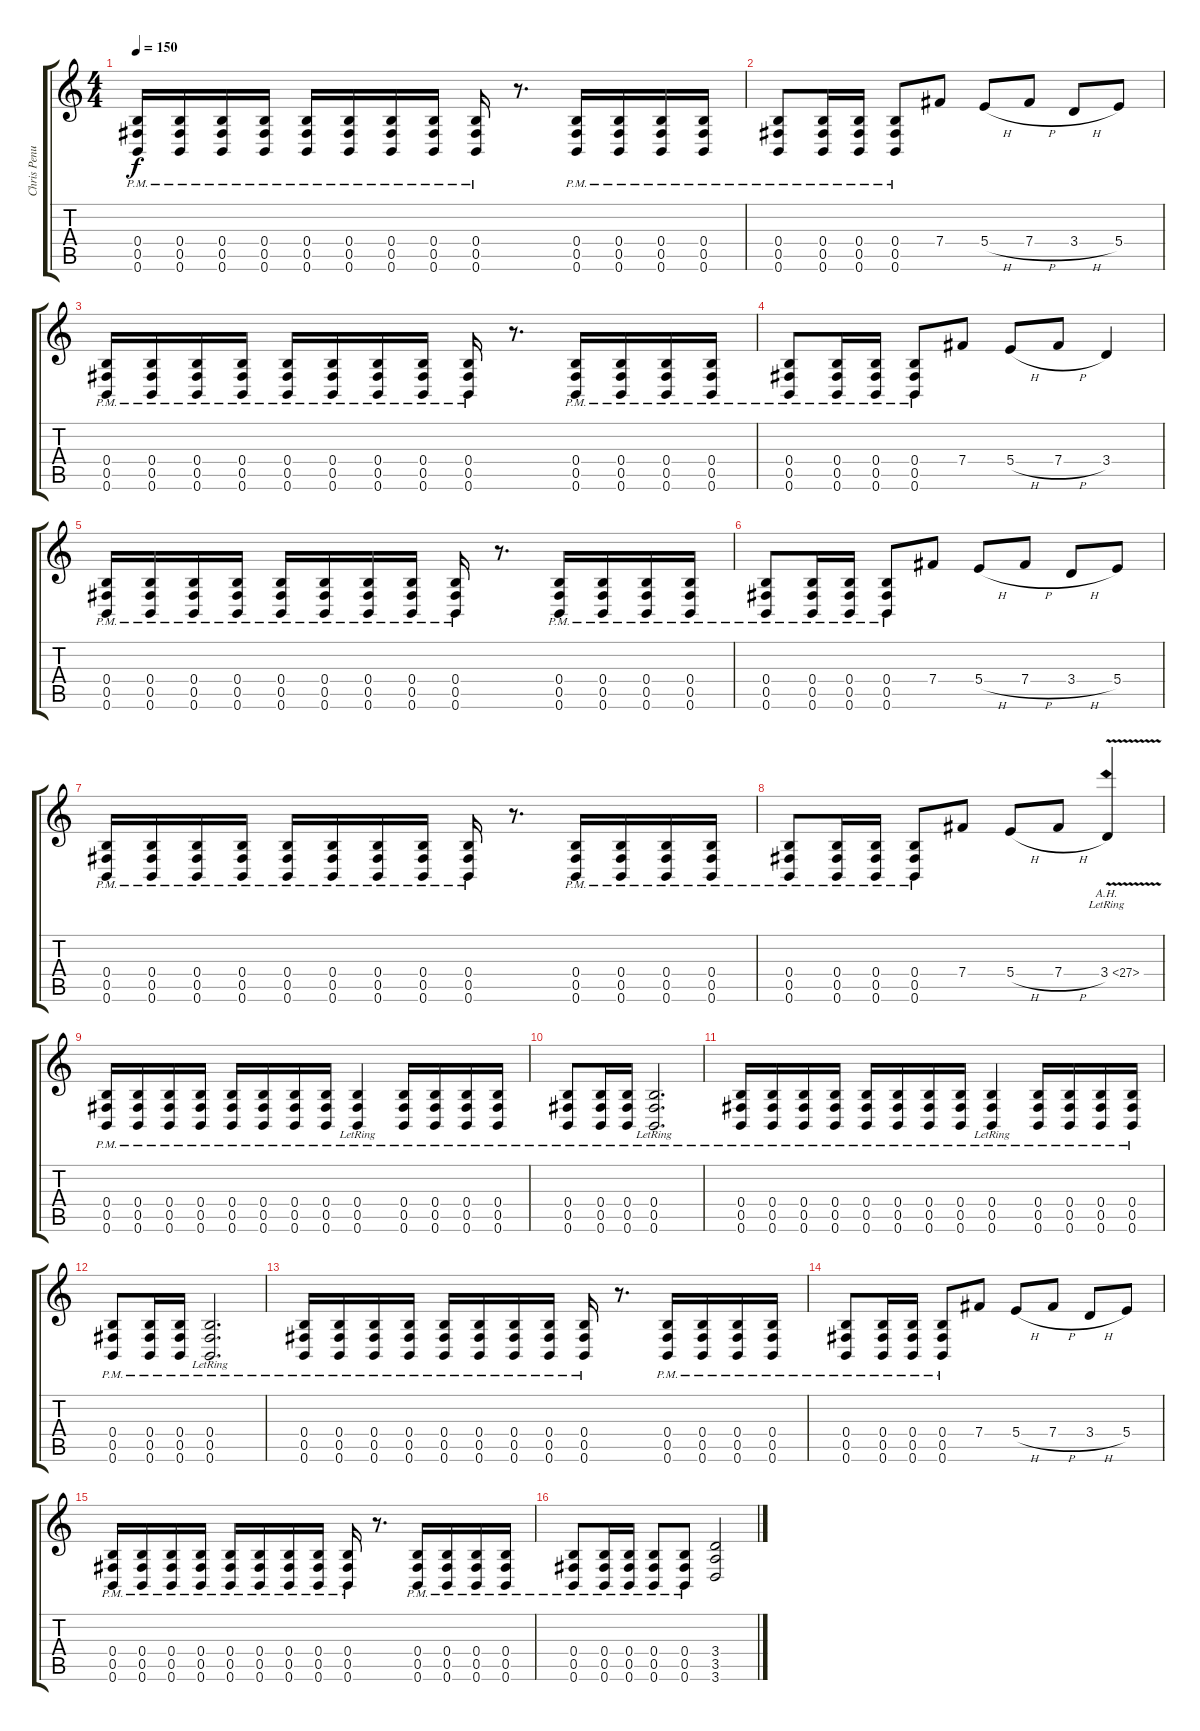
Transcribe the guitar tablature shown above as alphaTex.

\track ("Chris Penuel (Guitar)" "Chris Penu") {instrument distortionguitar}
\staff {score tabs}
\tuning (Db4 Ab3 E3 B2 Gb2 B1) {hide}
\ts (4 4)
\tempo 150
\clef g2
\ks c
(0.4{pm} 0.5{pm} 0.6{pm}).16{dy f} (0.4{pm} 0.5{pm} 0.6{pm}).16 (0.4{pm} 0.5{pm} 0.6{pm}).16 (0.4{pm} 0.5{pm} 0.6{pm}).16 (0.4{pm} 0.5{pm} 0.6{pm}).16 (0.4{pm} 0.5{pm} 0.6{pm}).16 (0.4{pm} 0.5{pm} 0.6{pm}).16 (0.4{pm} 0.5{pm} 0.6{pm}).16 (0.4{pm} 0.5{pm} 0.6{pm}).16 r.8{d} (0.4{pm} 0.5{pm} 0.6{pm}).16 (0.4{pm} 0.5{pm} 0.6{pm}).16 (0.4{pm} 0.5{pm} 0.6{pm}).16 (0.4{pm} 0.5{pm} 0.6{pm}).16 |
(0.4{pm} 0.5{pm} 0.6{pm}).8 (0.4{pm} 0.5{pm} 0.6{pm}).16 (0.4{pm} 0.5{pm} 0.6{pm}).16 (0.4{pm} 0.5{pm} 0.6{pm}).8 7.4.8 5.4{h}.8 7.4{h}.8 3.4{h}.8 5.4.8 |
(0.4{pm} 0.5{pm} 0.6{pm}).16 (0.4{pm} 0.5{pm} 0.6{pm}).16 (0.4{pm} 0.5{pm} 0.6{pm}).16 (0.4{pm} 0.5{pm} 0.6{pm}).16 (0.4{pm} 0.5{pm} 0.6{pm}).16 (0.4{pm} 0.5{pm} 0.6{pm}).16 (0.4{pm} 0.5{pm} 0.6{pm}).16 (0.4{pm} 0.5{pm} 0.6{pm}).16 (0.4{pm} 0.5{pm} 0.6{pm}).16 r.8{d} (0.4{pm} 0.5{pm} 0.6{pm}).16 (0.4{pm} 0.5{pm} 0.6{pm}).16 (0.4{pm} 0.5{pm} 0.6{pm}).16 (0.4{pm} 0.5{pm} 0.6{pm}).16 |
(0.4{pm} 0.5{pm} 0.6{pm}).8 (0.4{pm} 0.5{pm} 0.6{pm}).16 (0.4{pm} 0.5{pm} 0.6{pm}).16 (0.4{pm} 0.5{pm} 0.6{pm}).8 7.4.8 5.4{h}.8 7.4{h}.8 3.4.4 |
(0.4{pm} 0.5{pm} 0.6{pm}).16 (0.4{pm} 0.5{pm} 0.6{pm}).16 (0.4{pm} 0.5{pm} 0.6{pm}).16 (0.4{pm} 0.5{pm} 0.6{pm}).16 (0.4{pm} 0.5{pm} 0.6{pm}).16 (0.4{pm} 0.5{pm} 0.6{pm}).16 (0.4{pm} 0.5{pm} 0.6{pm}).16 (0.4{pm} 0.5{pm} 0.6{pm}).16 (0.4{pm} 0.5{pm} 0.6{pm}).16 r.8{d} (0.4{pm} 0.5{pm} 0.6{pm}).16 (0.4{pm} 0.5{pm} 0.6{pm}).16 (0.4{pm} 0.5{pm} 0.6{pm}).16 (0.4{pm} 0.5{pm} 0.6{pm}).16 |
(0.4{pm} 0.5{pm} 0.6{pm}).8 (0.4{pm} 0.5{pm} 0.6{pm}).16 (0.4{pm} 0.5{pm} 0.6{pm}).16 (0.4{pm} 0.5{pm} 0.6{pm}).8 7.4.8 5.4{h}.8 7.4{h}.8 3.4{h}.8 5.4.8 |
(0.4{pm} 0.5{pm} 0.6{pm}).16 (0.4{pm} 0.5{pm} 0.6{pm}).16 (0.4{pm} 0.5{pm} 0.6{pm}).16 (0.4{pm} 0.5{pm} 0.6{pm}).16 (0.4{pm} 0.5{pm} 0.6{pm}).16 (0.4{pm} 0.5{pm} 0.6{pm}).16 (0.4{pm} 0.5{pm} 0.6{pm}).16 (0.4{pm} 0.5{pm} 0.6{pm}).16 (0.4{pm} 0.5{pm} 0.6{pm}).16 r.8{d} (0.4{pm} 0.5{pm} 0.6{pm}).16 (0.4{pm} 0.5{pm} 0.6{pm}).16 (0.4{pm} 0.5{pm} 0.6{pm}).16 (0.4{pm} 0.5{pm} 0.6{pm}).16 |
(0.4{pm} 0.5{pm} 0.6{pm}).8 (0.4{pm} 0.5{pm} 0.6{pm}).16 (0.4{pm} 0.5{pm} 0.6{pm}).16 (0.4{pm} 0.5{pm} 0.6{pm}).8 7.4.8 5.4{h}.8 7.4{h}.8 3.4{ah 24 v lr}.4{volume 16} |
(0.4{pm} 0.5{pm} 0.6{pm}).16 (0.4{pm} 0.5{pm} 0.6{pm}).16 (0.4{pm} 0.5{pm} 0.6{pm}).16 (0.4{pm} 0.5{pm} 0.6{pm}).16 (0.4{pm} 0.5{pm} 0.6{pm}).16 (0.4{pm} 0.5{pm} 0.6{pm}).16 (0.4{pm} 0.5{pm} 0.6{pm}).16 (0.4{pm} 0.5{pm} 0.6{pm}).16 (0.4{pm lr} 0.5{pm lr} 0.6{pm lr}).4 (0.4{pm} 0.5{pm} 0.6{pm}).16 (0.4{pm} 0.5{pm} 0.6{pm}).16 (0.4{pm} 0.5{pm} 0.6{pm}).16 (0.4{pm} 0.5{pm} 0.6{pm}).16 |
(0.4{pm} 0.5{pm} 0.6{pm}).8 (0.4{pm} 0.5{pm} 0.6{pm}).16 (0.4{pm} 0.5{pm} 0.6{pm}).16 (0.4{pm lr} 0.5{pm lr} 0.6{pm lr}).2{d} |
(0.4{pm} 0.5{pm} 0.6{pm}).16 (0.4{pm} 0.5{pm} 0.6{pm}).16 (0.4{pm} 0.5{pm} 0.6{pm}).16 (0.4{pm} 0.5{pm} 0.6{pm}).16 (0.4{pm} 0.5{pm} 0.6{pm}).16 (0.4{pm} 0.5{pm} 0.6{pm}).16 (0.4{pm} 0.5{pm} 0.6{pm}).16 (0.4{pm} 0.5{pm} 0.6{pm}).16 (0.4{pm lr} 0.5{pm lr} 0.6{pm lr}).4 (0.4{pm} 0.5{pm} 0.6{pm}).16 (0.4{pm} 0.5{pm} 0.6{pm}).16 (0.4{pm} 0.5{pm} 0.6{pm}).16 (0.4{pm} 0.5{pm} 0.6{pm}).16 |
(0.4{pm} 0.5{pm} 0.6{pm}).8 (0.4{pm} 0.5{pm} 0.6{pm}).16 (0.4{pm} 0.5{pm} 0.6{pm}).16 (0.4{pm lr} 0.5{pm lr} 0.6{pm lr}).2{d} |
(0.4{pm} 0.5{pm} 0.6{pm}).16 (0.4{pm} 0.5{pm} 0.6{pm}).16 (0.4{pm} 0.5{pm} 0.6{pm}).16 (0.4{pm} 0.5{pm} 0.6{pm}).16 (0.4{pm} 0.5{pm} 0.6{pm}).16 (0.4{pm} 0.5{pm} 0.6{pm}).16 (0.4{pm} 0.5{pm} 0.6{pm}).16 (0.4{pm} 0.5{pm} 0.6{pm}).16 (0.4{pm} 0.5{pm} 0.6{pm}).16 r.8{d} (0.4{pm} 0.5{pm} 0.6{pm}).16 (0.4{pm} 0.5{pm} 0.6{pm}).16 (0.4{pm} 0.5{pm} 0.6{pm}).16 (0.4{pm} 0.5{pm} 0.6{pm}).16 |
(0.4{pm} 0.5{pm} 0.6{pm}).8 (0.4{pm} 0.5{pm} 0.6{pm}).16 (0.4{pm} 0.5{pm} 0.6{pm}).16 (0.4{pm} 0.5{pm} 0.6{pm}).8 7.4.8 5.4{h}.8 7.4{h}.8 3.4{h}.8 5.4.8 |
(0.4{pm} 0.5{pm} 0.6{pm}).16 (0.4{pm} 0.5{pm} 0.6{pm}).16 (0.4{pm} 0.5{pm} 0.6{pm}).16 (0.4{pm} 0.5{pm} 0.6{pm}).16 (0.4{pm} 0.5{pm} 0.6{pm}).16 (0.4{pm} 0.5{pm} 0.6{pm}).16 (0.4{pm} 0.5{pm} 0.6{pm}).16 (0.4{pm} 0.5{pm} 0.6{pm}).16 (0.4{pm} 0.5{pm} 0.6{pm}).16 r.8{d} (0.4{pm} 0.5{pm} 0.6{pm}).16 (0.4{pm} 0.5{pm} 0.6{pm}).16 (0.4{pm} 0.5{pm} 0.6{pm}).16 (0.4{pm} 0.5{pm} 0.6{pm}).16 |
(0.4{pm} 0.5{pm} 0.6{pm}).8 (0.4{pm} 0.5{pm} 0.6{pm}).16 (0.4{pm} 0.5{pm} 0.6{pm}).16 (0.4{pm} 0.5{pm} 0.6{pm}).8 (0.4{pm} 0.5{pm} 0.6{pm}).8 (3.4 3.5 3.6).2
